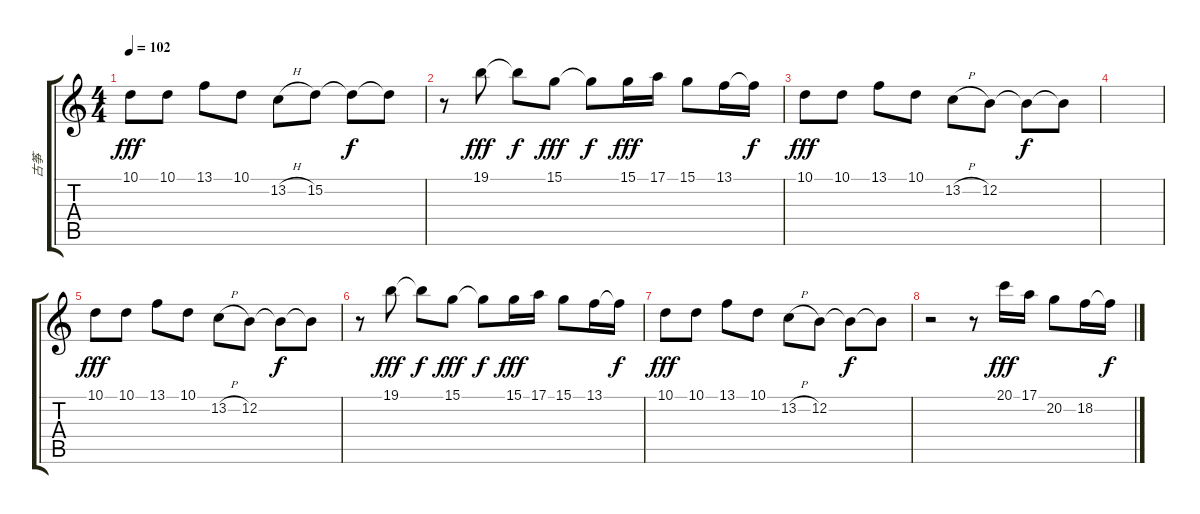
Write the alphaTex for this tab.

\track ("古筝" "古筝") {instrument shamisen}
\staff {score tabs}
\tuning (E4 B3 G3 D3 A2 E2) {hide}
\ts (4 4)
\tempo 102
\clef g2
\ks c
10.1.8{dy fff} 10.1.8 13.1.8 10.1.8 13.2{h}.8 15.2.8 15.2{t}.8{dy f} 15.2{t}.8 |
r.8 19.1.8{dy fff} 19.1{t}.8{dy f} 15.1.8{dy fff} 15.1{t}.8{dy f} 15.1.16{dy fff} 17.1.16 15.1.8 13.1.16 13.1{t}.16{dy f} |
10.1.8{dy fff} 10.1.8 13.1.8 10.1.8 13.2{h}.8 12.2.8 12.2{t}.8{dy f} 12.2{t}.8 |
|
10.1.8{dy fff} 10.1.8 13.1.8 10.1.8 13.2{h}.8 12.2.8 12.2{t}.8{dy f} 12.2{t}.8 |
r.8 19.1.8{dy fff} 19.1{t}.8{dy f} 15.1.8{dy fff} 15.1{t}.8{dy f} 15.1.16{dy fff} 17.1.16 15.1.8 13.1.16 13.1{t}.16{dy f} |
10.1.8{dy fff} 10.1.8 13.1.8 10.1.8 13.2{h}.8 12.2.8 12.2{t}.8{dy f} 12.2{t}.8 |
r.2 r.8 20.1.16{dy fff} 17.1.16 20.2.8 18.2.16 18.2{t}.16{dy f}
